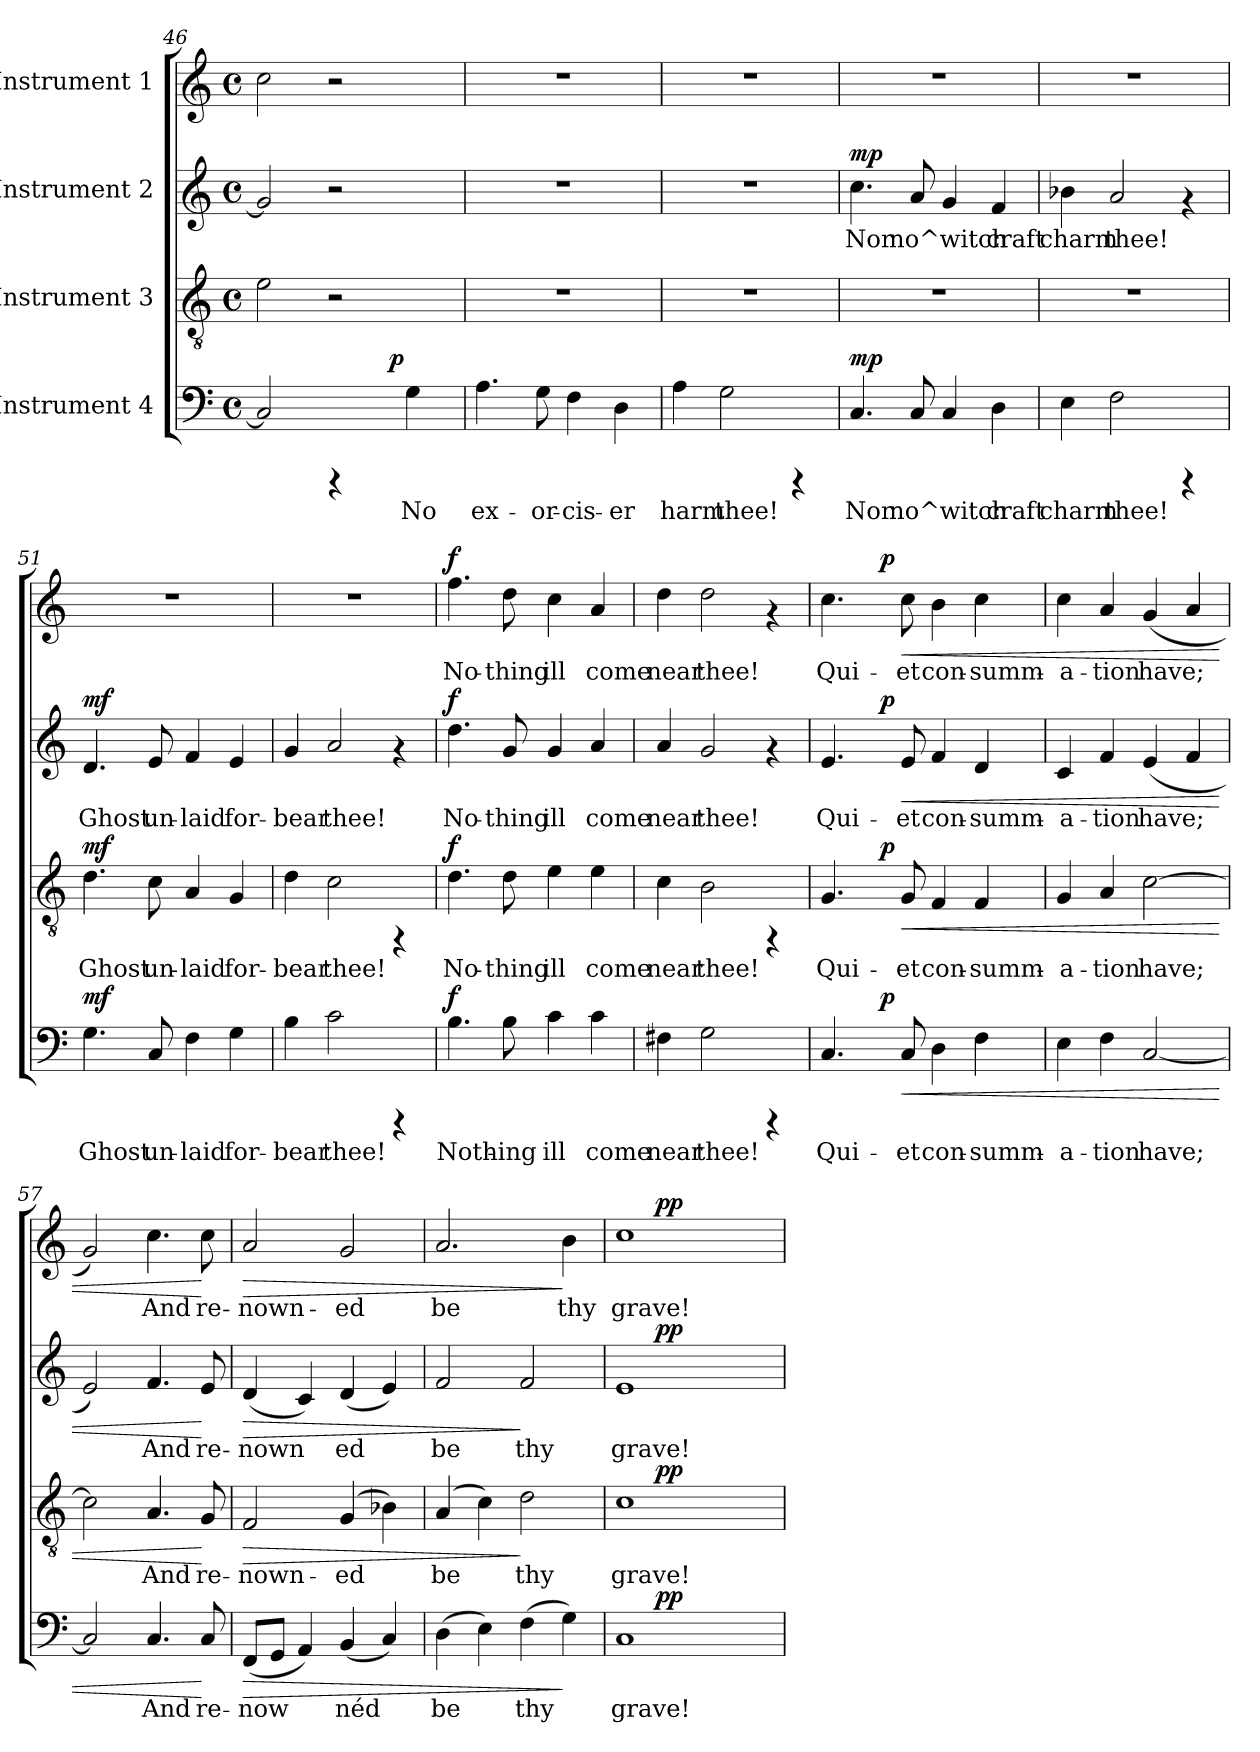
**kern	**text	**dynam	**kern	**text	**dynam	**kern	**text	**dynam	**kern	**text	**dynam
*part4	*part4	*part4	*part3	*part3	*part3	*part2	*part2	*part2	*part1	*part1	*part1
*staff4	*staff4	*staff4	*staff3	*staff3	*staff3	*staff2	*staff2	*staff2	*staff1	*staff1	*staff1
*I"Instrument 4	*	*	*I"Instrument 3	*	*	*I"Instrument 2	*	*	*I"Instrument 1	*	*
*clefF4	*	*	*clefGv2	*	*	*clefG2	*	*	*clefG2	*	*
*k[]	*	*	*k[]	*	*	*k[]	*	*	*k[]	*	*
*C:	*	*	*C:	*	*	*C:	*	*	*C:	*	*
*M4/4	*	*	*M4/4	*	*	*M4/4	*	*	*M4/4	*	*
*met(c)	*	*	*met(c)	*	*	*met(c)	*	*	*met(c)	*	*
=46	=46	=46	=46	=46	=46	=46	=46	=46	=46	=46	=46
!	!LO:LY:b:cj	!	!	!LO:LY:b:cj	!	!	!LO:LY:b:cj	!	!	!LO:LY:b:cj	!
*^	*	*	*	*	*	*	*	*	*	*	*
2C/]	2ryy	.	.	2e\	.	.	2g/]	.	.	2cc\	.	.
4rCCC	8ryy	.	.	2r	.	.	2r	.	.	2r	.	.
.	16ryy	.	.	.	.	.	.	.	.	.	.	.
.	64ryy	.	.	.	.	.	.	.	.	.	.	.
!	!	!	!LO:DY:a	!	!	!	!	!	!	!	!	!
.	4ryy	.	p	.	.	.	.	.	.	.	.	.
!	!	!LO:LY:b:cj	!	!	!	!	!	!	!	!	!	!
4G\	.	No	.	.	.	.	.	.	.	.	.	.
.	32.ryy	.	.	.	.	.	.	.	.	.	.	.
=47	=47	=47	=47	=47	=47	=47	=47	=47	=47	=47	=47	=47
!	!	!LO:LY:b:cj	!	!	!	!	!	!	!	!	!	!
*v	*v	*	*	*	*	*	*	*	*	*	*	*
4.A\	ex-	.	1r	.	.	1r	.	.	1r	.	.
!	!LO:LY:b:cj	!	!	!	!	!	!	!	!	!	!
8G\	-or-	.	.	.	.	.	.	.	.	.	.
!	!LO:LY:b:cj	!	!	!	!	!	!	!	!	!	!
4F\	-cis-	.	.	.	.	.	.	.	.	.	.
!	!LO:LY:b:cj	!	!	!	!	!	!	!	!	!	!
4D\	-er	.	.	.	.	.	.	.	.	.	.
=48	=48	=48	=48	=48	=48	=48	=48	=48	=48	=48	=48
!	!LO:LY:b:cj	!	!	!	!	!	!	!	!	!	!
4A\	harm	.	1r	.	.	1r	.	.	1r	.	.
!	!LO:LY:b:cj	!	!	!	!	!	!	!	!	!	!
2G\	thee!	.	.	.	.	.	.	.	.	.	.
4rCCC	.	.	.	.	.	.	.	.	.	.	.
!!LO:PB:g=z
=49	=49	=49	=49	=49	=49	=49	=49	=49	=49	=49	=49
!	!LO:LY:b:cj	!LO:DY:a	!	!	!	!	!LO:LY:b:cj	!LO:DY:a	!	!	!
4.C/	Nor	mp	1r	.	.	4.cc\	Nor	mp	1r	.	.
!	!LO:LY:b:cj	!	!	!	!	!	!LO:LY:b:cj	!	!	!	!
8C/	no^witch-	.	.	.	.	8a/	no^witch-	.	.	.	.
!	!LO:LY:b:cj	!	!	!	!	!	!LO:LY:b:cj	!	!	!	!
4C/	--	.	.	.	.	4g/	--	.	.	.	.
!	!LO:LY:b:cj	!	!	!	!	!	!LO:LY:b:cj	!	!	!	!
4D\	-craft	.	.	.	.	4f/	-craft	.	.	.	.
=50	=50	=50	=50	=50	=50	=50	=50	=50	=50	=50	=50
!	!LO:LY:b:cj	!	!	!	!	!	!LO:LY:b:cj	!	!	!	!
4E\	charm	.	1r	.	.	4b-X\	charm	.	1r	.	.
!	!LO:LY:b:cj	!	!	!	!	!	!LO:LY:b:cj	!	!	!	!
2F\	thee!	.	.	.	.	2a/	thee!	.	.	.	.
4rCCC	.	.	.	.	.	4rf	.	.	.	.	.
=51	=51	=51	=51	=51	=51	=51	=51	=51	=51	=51	=51
!	!LO:LY:b:cj	!LO:DY:a	!	!LO:LY:b:cj	!LO:DY:a	!	!LO:LY:b:cj	!LO:DY:a	!	!	!
4.G\	Ghost	mf	4.d\	Ghost	mf	4.d/	Ghost	mf	1r	.	.
!	!LO:LY:b:cj	!	!	!LO:LY:b:cj	!	!	!LO:LY:b:cj	!	!	!	!
8C/	un-	.	8c\	un-	.	8e/	un-	.	.	.	.
!	!LO:LY:b:cj	!	!	!LO:LY:b:cj	!	!	!LO:LY:b:cj	!	!	!	!
4F\	-laid	.	4A/	-laid	.	4f/	-laid	.	.	.	.
!	!LO:LY:b:cj	!	!	!LO:LY:b:cj	!	!	!LO:LY:b:cj	!	!	!	!
4G\	for-	.	4G/	for-	.	4e/	for-	.	.	.	.
=52	=52	=52	=52	=52	=52	=52	=52	=52	=52	=52	=52
!	!LO:LY:b:cj	!	!	!LO:LY:b:cj	!	!	!LO:LY:b:cj	!	!	!	!
4B\	-bear	.	4d\	-bear	.	4g/	-bear	.	1r	.	.
!	!LO:LY:b:cj	!	!	!LO:LY:b:cj	!	!	!LO:LY:b:cj	!	!	!	!
2c\	thee!	.	2c\	thee!	.	2a/	thee!	.	.	.	.
4rCCC	.	.	4rFF	.	.	4rf	.	.	.	.	.
=53	=53	=53	=53	=53	=53	=53	=53	=53	=53	=53	=53
!	!LO:LY:b:cj	!LO:DY:a	!	!LO:LY:b:cj	!LO:DY:a	!	!LO:LY:b:cj	!LO:DY:a	!	!LO:LY:b:cj	!LO:DY:a
4.B\	Noth-	f	4.d\	No-	f	4.dd\	No-	f	4.ff\	No-	f
!	!LO:LY:b:cj	!	!	!LO:LY:b:cj	!	!	!LO:LY:b:cj	!	!	!LO:LY:b:cj	!
8B\	-ing	.	8d\	-thing	.	8g/	-thing	.	8dd\	-thing	.
!	!LO:LY:b:cj	!	!	!LO:LY:b:cj	!	!	!LO:LY:b:cj	!	!	!LO:LY:b:cj	!
4c\	ill	.	4e\	ill	.	4g/	ill	.	4cc\	ill	.
!	!LO:LY:b:cj	!	!	!LO:LY:b:cj	!	!	!LO:LY:b:cj	!	!	!LO:LY:b:cj	!
4c\	come	.	4e\	come	.	4a/	come	.	4a/	come	.
=54	=54	=54	=54	=54	=54	=54	=54	=54	=54	=54	=54
!	!LO:LY:b:cj	!	!	!LO:LY:b:cj	!	!	!LO:LY:b:cj	!	!	!LO:LY:b:cj	!
4F#X\	near	.	4c\	near	.	4a/	near	.	4dd\	near	.
!	!LO:LY:b:cj	!	!	!LO:LY:b:cj	!	!	!LO:LY:b:cj	!	!	!LO:LY:b:cj	!
2G\	thee!	.	2B\	thee!	.	2g/	thee!	.	2dd\	thee!	.
4rCCC	.	.	4rFF	.	.	4rf	.	.	4rf	.	.
!!LO:LB:g=z
=55	=55	=55	=55	=55	=55	=55	=55	=55	=55	=55	=55
!	!	!	!	!	!	!	!	!	!LO:TX:a:B:t=sub.	!	!
!	!	!	!	!	!	!LO:TX:a:B:t=sub.	!	!	!	!	!
!	!	!	!LO:TX:a:B:t=sub.	!	!	!	!	!	!	!	!
!LO:TX:a:B:t=sub.	!	!	!	!	!	!	!	!	!	!	!
!	!LO:LY:b:cj	!	!	!LO:LY:b:cj	!	!	!LO:LY:b:cj	!	!	!LO:LY:b:cj	!
*^	*	*	*^	*	*	*^	*	*	*^	*	*
4.C/	4ryy	Qui-	.	4.G/	4ryy	Qui-	.	4.e/	4ryy	Qui-	.	4.cc\	4ryy	Qui-	.
.	32.ryy	.	.	.	32.ryy	.	.	.	32.ryy	.	.	.	32.ryy	.	.
!	!	!	!LO:DY:a	!	!	!	!LO:DY:a	!	!	!	!LO:DY:a	!	!	!	!LO:DY:a
.	2ryy	.	p	.	2ryy	.	p	.	2ryy	.	p	.	2ryy	.	p
!	!	!LO:LY:b:cj	!LO:HP:b	!	!	!LO:LY:b:cj	!LO:HP:b	!	!	!LO:LY:b:cj	!LO:HP:b	!	!	!LO:LY:b:cj	!LO:HP:b
8C/	.	-et	<	8G/	.	-et	<	8e/	.	-et	<	8cc\	.	-et	<
!	!	!LO:LY:b:cj	!	!	!	!LO:LY:b:cj	!	!	!	!LO:LY:b:cj	!	!	!	!LO:LY:b:cj	!
4D\	.	con-	.	4F/	.	con-	.	4f/	.	con-	.	4b\	.	con-	.
!	!	!LO:LY:b:cj	!	!	!	!LO:LY:b:cj	!	!	!	!LO:LY:b:cj	!	!	!	!LO:LY:b:cj	!
4F\	.	-summ-	.	4F/	.	-summ-	.	4d/	.	-summ-	.	4cc\	.	-summ-	.
.	8ryy	.	.	.	8ryy	.	.	.	8ryy	.	.	.	8ryy	.	.
.	16ryy	.	.	.	16ryy	.	.	.	16ryy	.	.	.	16ryy	.	.
.	64ryy	.	.	.	64ryy	.	.	.	64ryy	.	.	.	64ryy	.	.
=56	=56	=56	=56	=56	=56	=56	=56	=56	=56	=56	=56	=56	=56	=56	=56
!	!	!LO:LY:b:cj	!	!	!	!LO:LY:b:cj	!	!	!	!LO:LY:b:cj	!	!	!	!LO:LY:b:cj	!
*v	*v	*	*	*	*	*	*	*v	*v	*	*	*v	*v	*	*
*	*	*	*v	*v	*	*	*	*	*	*	*	*
4E\	-a-	.	4G/	-a-	.	4c/	-a-	.	4cc\	-a-	.
!	!LO:LY:b:cj	!	!	!LO:LY:b:cj	!	!	!LO:LY:b:cj	!	!	!LO:LY:b:cj	!
4F\	-tion	.	4A/	-tion	.	4f/	-tion	.	4a/	-tion	.
!	!LO:LY:b:cj	!	!	!LO:LY:b:cj	!	!	!LO:LY:b:cj	!	!	!LO:LY:b:cj	!
[<2C/	have;	.	[>2c\	have;	.	(<4e/	have;	.	(<4g/	have;	.
!	!	!	!	!	!	!	!LO:LY:b:cj	!	!	!LO:LY:b:cj	!
.	.	.	.	.	.	4f/	.	.	4a/	.	.
=57	=57	=57	=57	=57	=57	=57	=57	=57	=57	=57	=57
!	!LO:LY:b:cj	!	!	!LO:LY:b:cj	!	!	!LO:LY:b:cj	!	!	!LO:LY:b:cj	!
2C/]	.	.	2c\]	.	.	2e/)	.	.	2g/)	.	.
!	!LO:LY:b:cj	!	!	!LO:LY:b:cj	!	!	!LO:LY:b:cj	!	!	!LO:LY:b:cj	!
4.C/	And	.	4.A/	And	.	4.f/	And	.	4.cc\	And	.
!	!LO:LY:b:cj	!	!	!LO:LY:b:cj	!	!	!LO:LY:b:cj	!	!	!LO:LY:b:cj	!
8C/	re-	[	8G/	re-	[	8e/	re-	[	8cc\	re-	[
=58	=58	=58	=58	=58	=58	=58	=58	=58	=58	=58	=58
!	!LO:LY:b:cj	!LO:HP:b	!	!LO:LY:b:cj	!LO:HP:b	!	!LO:LY:b:cj	!LO:HP:b	!	!LO:LY:b:cj	!LO:HP:b
(<8FF/L	-now	>	2F/	-nown-	>	(<4d/	-nown-	>	2a/	-nown-	>
!	!LO:LY:b:cj	!	!	!	!	!	!	!	!	!	!
8GG/J	.	.	.	.	.	.	.	.	.	.	.
!	!LO:LY:b:cj	!	!	!	!	!	!LO:LY:b:cj	!	!	!	!
4AA/)	.	.	.	.	.	4c/)	--	.	.	.	.
!	!LO:LY:b:cj	!	!	!LO:LY:b:cj	!	!	!LO:LY:b:cj	!	!	!LO:LY:b:cj	!
(<4BB/	néd	.	(>4G/	-ed	.	(<4d/	-ed	.	2g/	-ed	.
!	!LO:LY:b:cj	!	!	!LO:LY:b:cj	!	!	!LO:LY:b:cj	!	!	!	!
4C/)	.	.	4B-X\)	.	.	4e/)	.	.	.	.	.
=59	=59	=59	=59	=59	=59	=59	=59	=59	=59	=59	=59
!	!LO:LY:b:cj	!	!	!LO:LY:b:cj	!	!	!LO:LY:b:cj	!	!	!LO:LY:b:cj	!
(>4D\	be	.	(>4A/	be	.	2f/	be	.	2.a/	be	.
!	!LO:LY:b:cj	!	!	!LO:LY:b:cj	!	!	!	!	!	!	!
4E\)	.	.	4c\)	.	.	.	.	.	.	.	.
!	!LO:LY:b:cj	!	!	!LO:LY:b:cj	!	!	!LO:LY:b:cj	!	!	!	!
(>4F\	thy	.	2d\	thy	]	2f/	thy	]	.	.	.
!	!LO:LY:b:cj	!	!	!	!	!	!	!	!	!LO:LY:b:cj	!
4G\)	.	]	.	.	.	.	.	.	4b\	thy	]
=60	=60	=60	=60	=60	=60	=60	=60	=60	=60	=60	=60
!	!LO:LY:b:cj	!	!	!LO:LY:b:cj	!	!	!LO:LY:b:cj	!	!	!LO:LY:b:cj	!
*^	*	*	*^	*	*	*^	*	*	*^	*	*
1C	8ryy	grave!	.	1c	8ryy	grave!	.	1e	8ryy	grave!	.	1cc	8ryy	grave!	.
.	32ryy	.	.	.	32ryy	.	.	.	32ryy	.	.	.	32ryy	.	.
!	!	!	!LO:DY:a	!	!	!	!LO:DY:a	!	!	!	!LO:DY:a	!	!	!	!LO:DY:a
.	2ryy	.	pp	.	2ryy	.	pp	.	2ryy	.	pp	.	2ryy	.	pp
.	4ryy	.	.	.	4ryy	.	.	.	4ryy	.	.	.	4ryy	.	.
.	16.ryy	.	.	.	16.ryy	.	.	.	16.ryy	.	.	.	16.ryy	.	.
*v	*v	*	*	*	*	*	*	*v	*v	*	*	*v	*v	*	*
*	*	*	*v	*v	*	*	*	*	*	*	*	*
=	=	=	=	=	=	=	=	=	=	=	=
*-	*-	*-	*-	*-	*-	*-	*-	*-	*-	*-	*-
